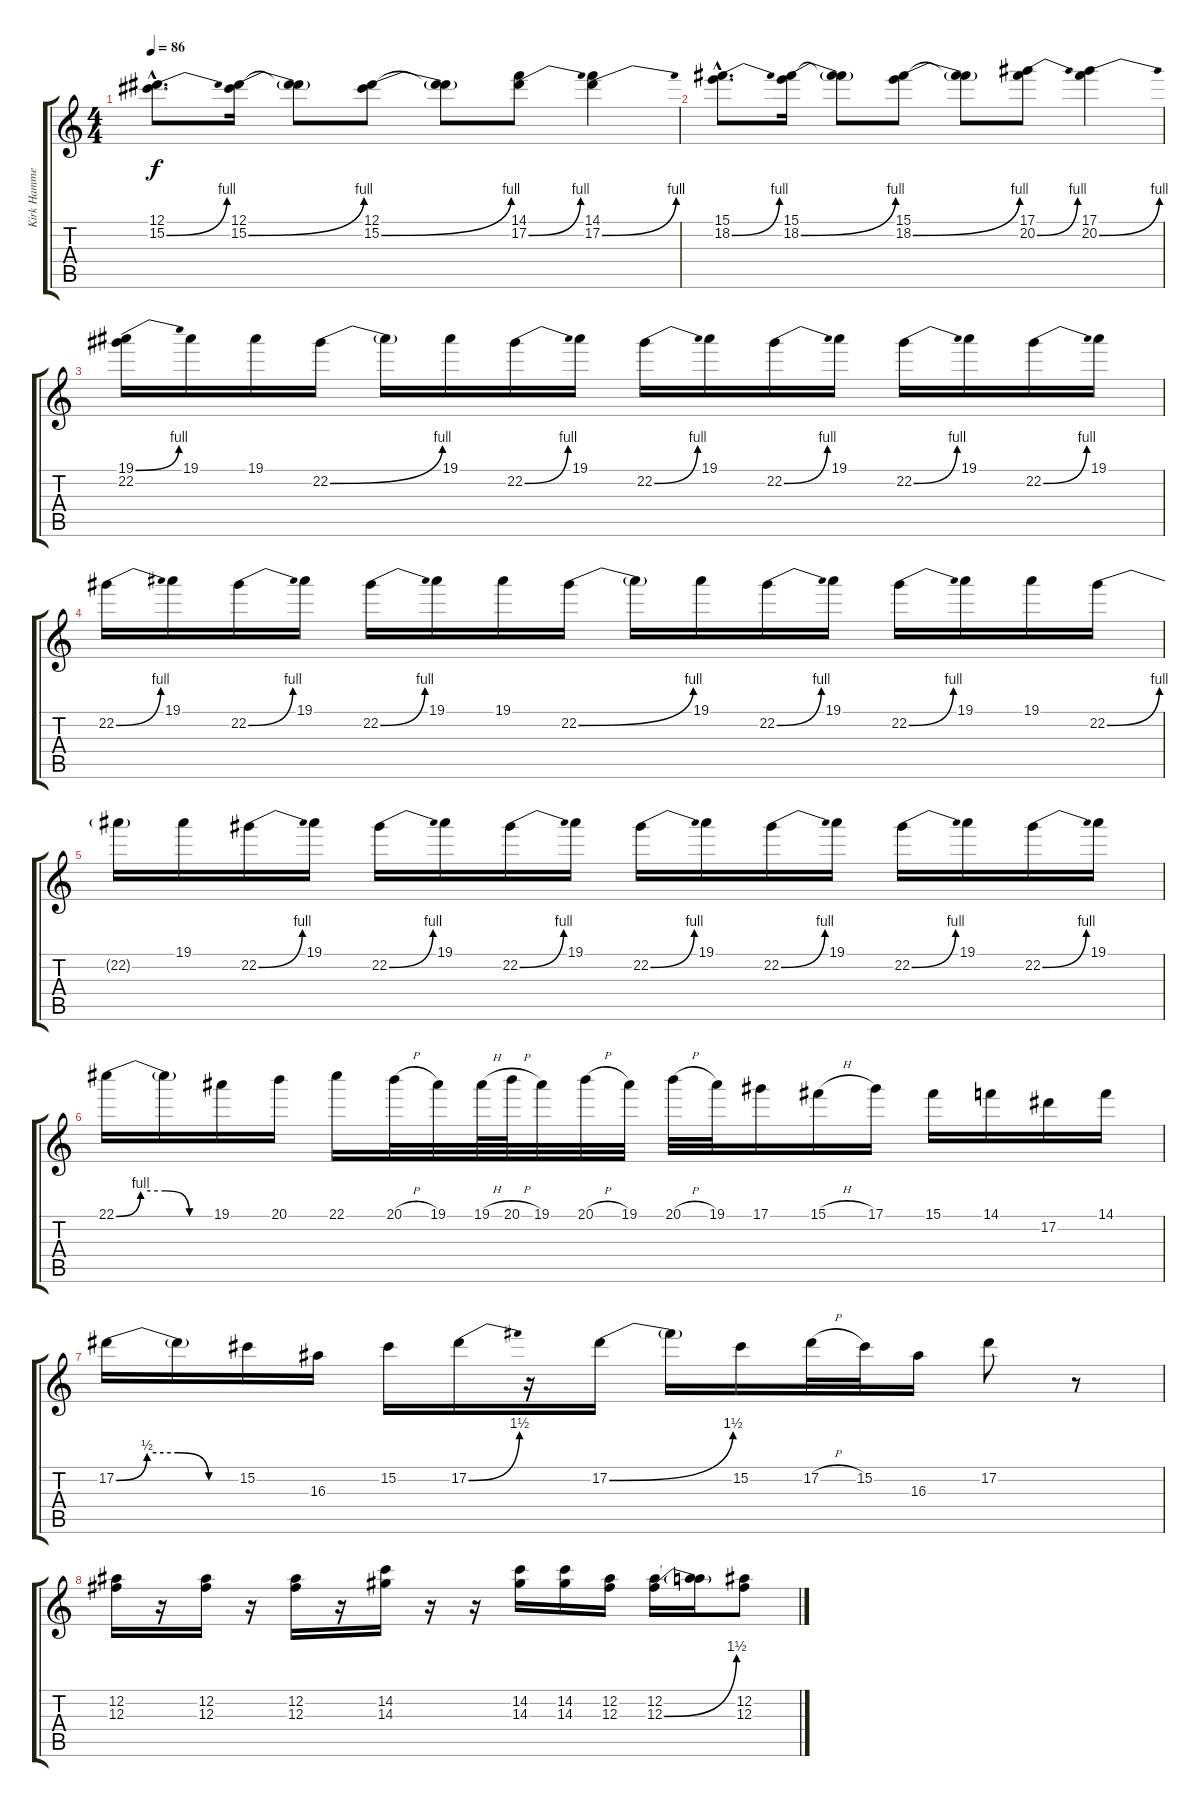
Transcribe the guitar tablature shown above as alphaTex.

\track ("Kirk Hammet (disto)" "Kirk Hamme") {instrument overdrivenguitar}
\staff {score tabs}
\tuning (Eb4 Bb3 Gb3 Db3 Ab2 Eb2) {hide}
\ts (4 4)
\tempo 86
\clef g2
\ks c
(12.1{hac} 15.2{be (bend 0 0 60 4) hac}).8{d dy f} (12.1 15.2{be (bend 0 0 60 4)}).16 (12.1{t} 15.2{t}).8 (12.1 15.2{be (bend 0 0 60 4)}).8 (12.1{t} 15.2{t}).8 (14.1 17.2{be (bend 0 0 60 4)}).8 (14.1 17.2{be (bend 0 0 60 4)}).4 |
(15.1{hac} 18.2{be (bend 0 0 60 4) hac}).8{d} (15.1 18.2{be (bend 0 0 60 4)}).16 (15.1{t} 18.2{t}).8 (15.1 18.2{be (bend 0 0 60 4)}).8 (15.1{t} 18.2{t}).8 (17.1 20.2{be (bend 0 0 60 4)}).8 (17.1 20.2{be (bend 0 0 60 4)}).4 |
(19.1{be (bend 0 0 60 4)} 22.2).16 19.1.16 19.1.16 22.2{be (bend 0 0 60 4)}.16 22.2{t}.16 19.1.16 22.2{be (bend 0 0 60 4)}.16 19.1.16 22.2{be (bend 0 0 60 4)}.16 19.1.16 22.2{be (bend 0 0 60 4)}.16 19.1.16 22.2{be (bend 0 0 60 4)}.16 19.1.16 22.2{be (bend 0 0 60 4)}.16 19.1.16 |
22.2{be (bend 0 0 60 4)}.16 19.1.16 22.2{be (bend 0 0 60 4)}.16 19.1.16 22.2{be (bend 0 0 60 4)}.16 19.1.16 19.1.16 22.2{be (bend 0 0 60 4)}.16 22.2{t}.16 19.1.16 22.2{be (bend 0 0 60 4)}.16 19.1.16 22.2{be (bend 0 0 60 4)}.16 19.1.16 19.1.16 22.2{be (bend 0 0 60 4)}.16 |
22.2{t}.16 19.1.16 22.2{be (bend 0 0 60 4)}.16 19.1.16 22.2{be (bend 0 0 60 4)}.16 19.1.16 22.2{be (bend 0 0 60 4)}.16 19.1.16 22.2{be (bend 0 0 60 4)}.16 19.1.16 22.2{be (bend 0 0 60 4)}.16 19.1.16 22.2{be (bend 0 0 60 4)}.16 19.1.16 22.2{be (bend 0 0 60 4)}.16 19.1.16 |
22.1{be (custom 0 0 15 4 30 4 45 0 60 0)}.16 22.1{t}.16 19.1.16 20.1.16 22.1.16 20.1{h}.32 19.1.32 19.1{h}.64 20.1{h}.64 19.1.32 20.1{h}.32 19.1.32 20.1{h}.32 19.1.32 17.1.16 15.1{h}.16 17.1.16 15.1.16 14.1.16 17.2.16 14.1.16 |
17.2{be (custom 0 0 15 2 30 2 45 0 60 0)}.16 17.2{t}.16 15.2.16 16.3.16 15.2.16 17.2{be (bend 0 0 60 6)}.16 r.16 17.2{be (bend 0 0 60 6)}.16 17.2{t}.16 15.2.16 17.2{h}.32 15.2.32 16.3.16 17.2.8 r.8 |
(12.2 12.3).16 r.16 (12.2 12.3).16 r.16 (12.2 12.3).16 r.16 (14.2 14.3).16 r.16 r.16 (14.2 14.3).16 (14.2 14.3).16 (12.2 12.3).16 (12.2 12.3{be (bend 0 0 60 6)}).16 (12.2{t} 12.3{t}).16 (12.2 12.3).8
